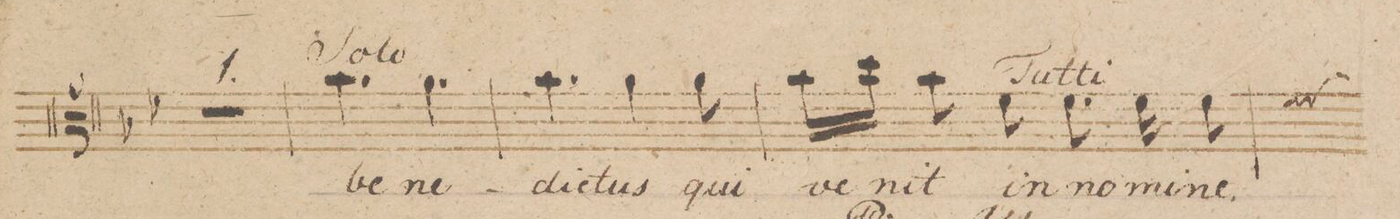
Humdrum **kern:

**kern	**text
*I"Alto.	*
*clefC3	*
*k[b-e-]	*
*M6/8	*
2.r	.
=68	=68
4.b-\	be-
4.a\	-ne-
=69	=69
4.b-\	-dic-
4a\	-tus
8a\	qui
=70	=70
16b-\LL	ve-
16dd\JJ	.
8b-\	-nit
8f\	in
8.f\	no-
16f\	-mi-
8f\	-ne
*custos:f	*
=71	=71
*-	*-
